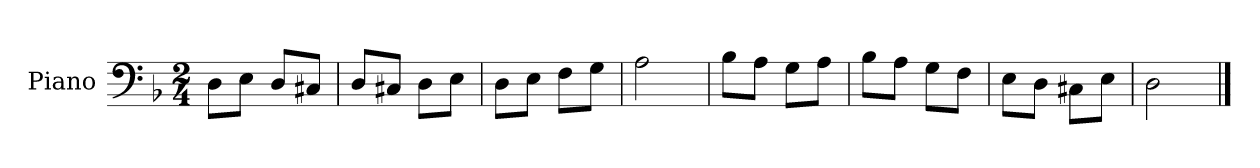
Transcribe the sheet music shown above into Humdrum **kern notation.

**kern
*part1
*staff1
*I"Piano
*I'Pno
*clefF4
*k[b-]
*M2/4
=1
8D\L
8E\J
8D/L
8C#X/J
=2
8D/L
8C#X/J
8D\L
8E\J
=3
8D\L
8E\J
8F\L
8G\J
=4
2A\
=5
8B-\L
8A\J
8G\L
8A\J
=6
8B-\L
8A\J
8G\L
8F\J
=7
8E\L
8D\J
8C#X\L
8E\J
=8
2D\
==
*-
